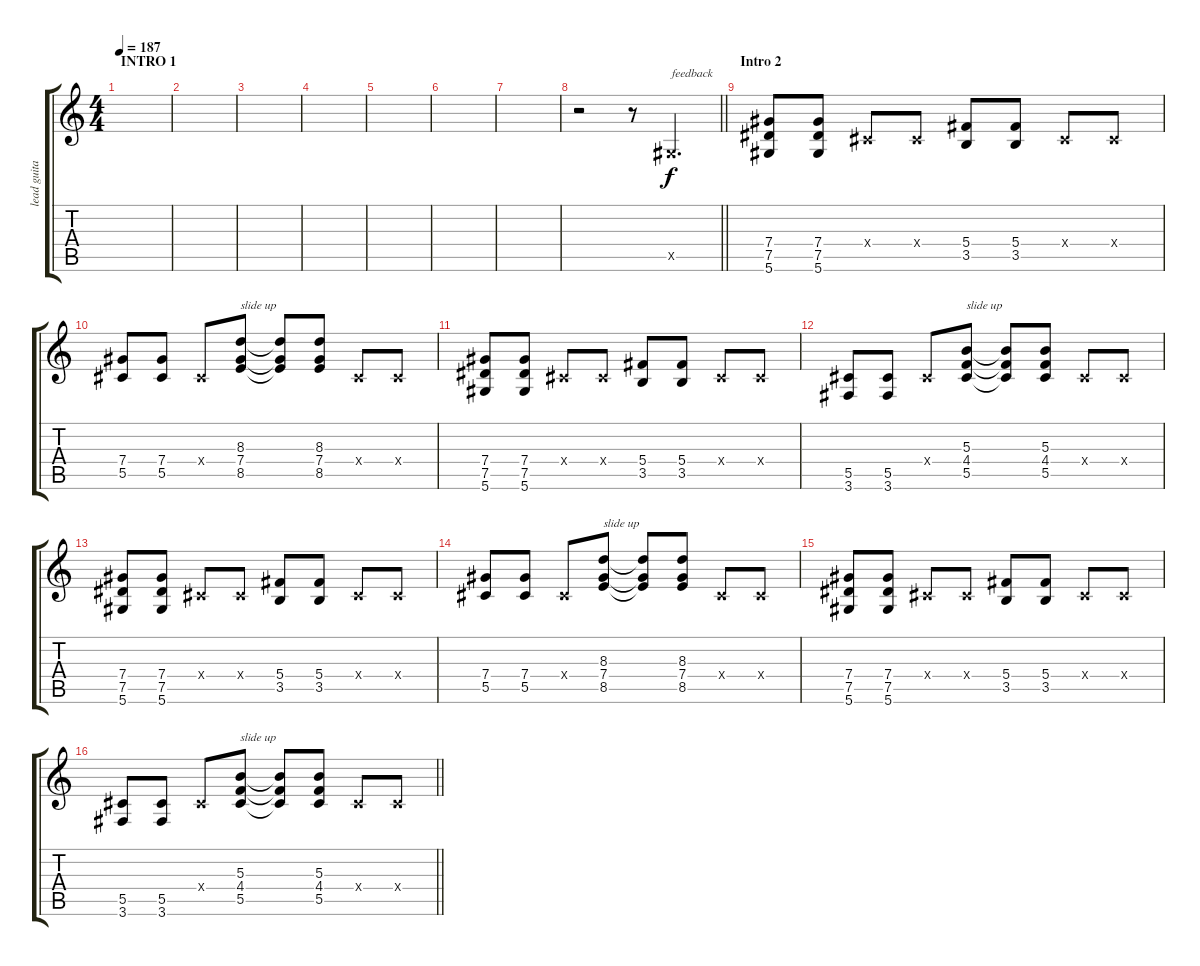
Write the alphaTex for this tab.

\track ("lead guitar" "lead guita") {instrument distortionguitar}
\staff {score tabs}
\tuning (Eb4 Bb3 Gb3 Db3 Ab2 Eb2) {hide}
\ts (4 4)
\section ("" "INTRO 1")
\tempo 187
\clef g2
\ks c
|
|
|
|
|
|
|
\barLineRight lightlight
r.2 r.8 0.5{x}.4{d txt "feedback"} |
\section ("" "Intro 2")
(7.4 7.5 5.6).8 (7.4 7.5 5.6).8 0.4{x}.8 0.4{x}.8 (5.4 3.5).8 (5.4 3.5).8 0.4{x}.8 0.4{x}.8 |
(7.4 5.5).8 (7.4 5.5).8 0.4{x}.8 (8.3 7.4 8.5).8{txt "slide up"} (8.3{t} 7.4{t} 8.5{t}).8 (8.3 7.4 8.5).8 0.4{x}.8 0.4{x}.8 |
(7.4 7.5 5.6).8 (7.4 7.5 5.6).8 0.4{x}.8 0.4{x}.8 (5.4 3.5).8 (5.4 3.5).8 0.4{x}.8 0.4{x}.8 |
(5.5 3.6).8 (5.5 3.6).8 0.4{x}.8 (5.3 4.4 5.5).8{txt "slide up"} (5.3{t} 4.4{t} 5.5{t}).8 (5.3 4.4 5.5).8 0.4{x}.8 0.4{x}.8 |
(7.4 7.5 5.6).8 (7.4 7.5 5.6).8 0.4{x}.8 0.4{x}.8 (5.4 3.5).8 (5.4 3.5).8 0.4{x}.8 0.4{x}.8 |
(7.4 5.5).8 (7.4 5.5).8 0.4{x}.8 (8.3 7.4 8.5).8{txt "slide up"} (8.3{t} 7.4{t} 8.5{t}).8 (8.3 7.4 8.5).8 0.4{x}.8 0.4{x}.8 |
(7.4 7.5 5.6).8 (7.4 7.5 5.6).8 0.4{x}.8 0.4{x}.8 (5.4 3.5).8 (5.4 3.5).8 0.4{x}.8 0.4{x}.8 |
\barLineRight lightlight
(5.5 3.6).8 (5.5 3.6).8 0.4{x}.8 (5.3 4.4 5.5).8{txt "slide up"} (5.3{t} 4.4{t} 5.5{t}).8 (5.3 4.4 5.5).8 0.4{x}.8 0.4{x}.8
